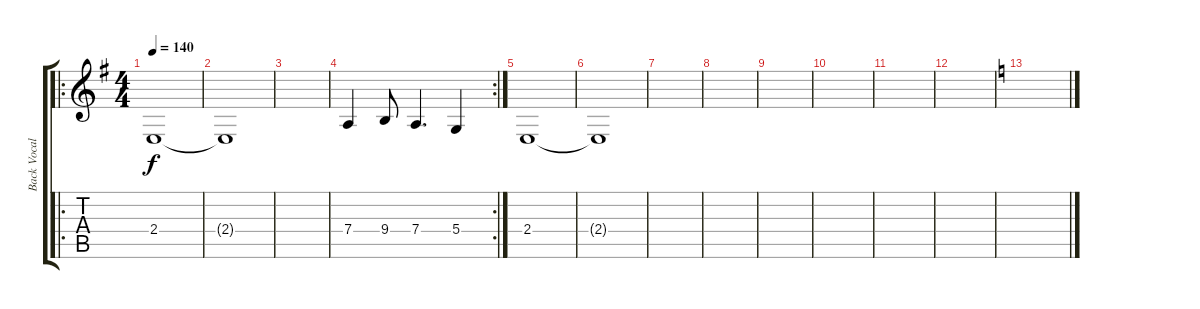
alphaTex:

\track ("Back Vocals" "Back Vocal") {instrument choiraahs}
\staff {score tabs}
\tuning (E4 B3 G3 D3 A2 E2) {hide}
\ro
\ts (4 4)
\tempo 140
\clef g2
\ks eminor
2.4.1{dy f} |
2.4{t}.1 |
|
\rc 2
7.4.4 9.4.8 7.4.4{d} 5.4.4 |
2.4.1 |
2.4{t}.1 |
|
|
|
|
|
|
\ks c
